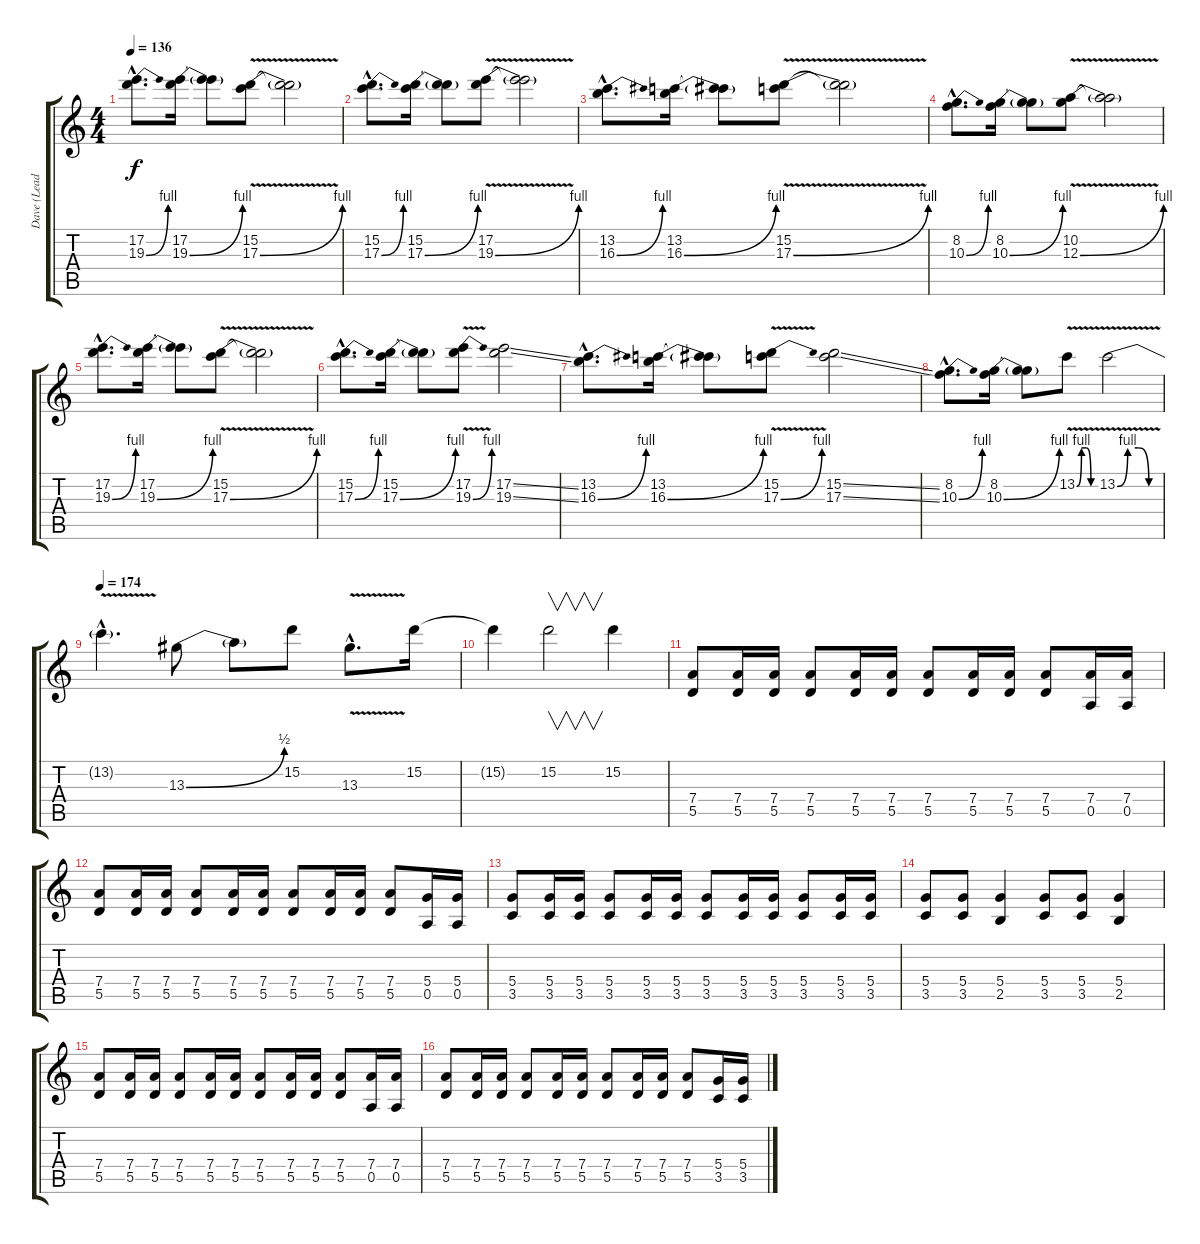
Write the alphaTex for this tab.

\track ("Dave (Lead Guitar)" "Dave (Lead") {instrument distortionguitar}
\staff {score tabs}
\tuning (E4 B3 G3 D3 A2 E2) {hide}
\ts (4 4)
\tempo 136
\clef g2
\ks c
(17.2{hac} 19.3{be (bend 0 0 60 4) hac}).8{d dy f} (17.2 19.3{be (bend 0 0 60 4)}).16 (17.2{t} 19.3{t}).8 (15.2{v} 17.3{be (bend 0 0 60 4) v}).8 (15.2{t} 17.3{t}).2 |
(15.2{hac} 17.3{be (bend 0 0 60 4) hac}).8{d} (15.2 17.3{be (bend 0 0 60 4)}).16 (15.2{t} 17.3{t}).8 (17.2{v} 19.3{be (bend 0 0 60 4) v}).8 (17.2{t} 19.3{t}).2 |
(13.2{hac} 16.3{be (bend 0 0 60 4) hac}).8{d} (13.2 16.3{be (bend 0 0 60 4)}).16 (13.2{t} 16.3{t}).8 (15.2{v} 17.3{be (bend 0 0 60 4) v}).8 (15.2{t} 17.3{t}).2 |
(8.2{hac} 10.3{be (bend 0 0 60 4) hac}).8{d} (8.2 10.3{be (bend 0 0 60 4)}).16 (8.2{t} 10.3{t}).8 (10.2{v} 12.3{be (bend 0 0 60 4) v}).8 (10.2{t} 12.3{t}).2 |
(17.2{hac} 19.3{be (bend 0 0 60 4) hac}).8{d} (17.2 19.3{be (bend 0 0 60 4)}).16 (17.2{t} 19.3{t}).8 (15.2{v} 17.3{be (bend 0 0 60 4) v}).8 (15.2{t} 17.3{t}).2 |
(15.2{hac} 17.3{be (bend 0 0 60 4) hac}).8{d} (15.2 17.3{be (bend 0 0 60 4)}).16 (15.2{t} 17.3{t}).8 (17.2{v} 19.3{be (bend 0 0 60 4) v}).8 (17.2{ss} 19.3{ss}).2 |
(13.2{hac} 16.3{be (bend 0 0 60 4) hac}).8{d} (13.2 16.3{be (bend 0 0 60 4)}).16 (13.2{t} 16.3{t}).8 (15.2{v} 17.3{be (bend 0 0 60 4) v}).8 (15.2{ss} 17.3{ss}).2 |
(8.2{hac} 10.3{be (bend 0 0 60 4) hac}).8{d} (8.2 10.3{be (bend 0 0 60 4)}).16 (8.2{t} 10.3{t}).8 13.2{be (custom 0 0 15 4 30 4 45 0 60 0) v}.8 13.2{be (custom 0 0 15 4 30 4 45 0 60 0) v}.2 |
\tempo 174
13.2{hac t}.4{d} 13.3{be (bend 0 0 60 2)}.8 13.3{t}.8 15.2.8 13.3{v hac}.8{d} 15.2.16 |
15.2{t}.4 15.2.2{v} 15.2.4 |
(7.4 5.5).8 (7.4 5.5).16 (7.4 5.5).16 (7.4 5.5).8 (7.4 5.5).16 (7.4 5.5).16 (7.4 5.5).8 (7.4 5.5).16 (7.4 5.5).16 (7.4 5.5).8 (7.4 0.5).16 (7.4 0.5).16 |
(7.4 5.5).8 (7.4 5.5).16 (7.4 5.5).16 (7.4 5.5).8 (7.4 5.5).16 (7.4 5.5).16 (7.4 5.5).8 (7.4 5.5).16 (7.4 5.5).16 (7.4 5.5).8 (5.4 0.5).16 (5.4 0.5).16 |
(5.4 3.5).8 (5.4 3.5).16 (5.4 3.5).16 (5.4 3.5).8 (5.4 3.5).16 (5.4 3.5).16 (5.4 3.5).8 (5.4 3.5).16 (5.4 3.5).16 (5.4 3.5).8 (5.4 3.5).16 (5.4 3.5).16 |
(5.4 3.5).8 (5.4 3.5).8 (5.4 2.5).4 (5.4 3.5).8 (5.4 3.5).8 (5.4 2.5).4 |
(7.4 5.5).8 (7.4 5.5).16 (7.4 5.5).16 (7.4 5.5).8 (7.4 5.5).16 (7.4 5.5).16 (7.4 5.5).8 (7.4 5.5).16 (7.4 5.5).16 (7.4 5.5).8 (7.4 0.5).16 (7.4 0.5).16 |
(7.4 5.5).8 (7.4 5.5).16 (7.4 5.5).16 (7.4 5.5).8 (7.4 5.5).16 (7.4 5.5).16 (7.4 5.5).8 (7.4 5.5).16 (7.4 5.5).16 (7.4 5.5).8 (5.4 3.5).16 (5.4 3.5).16
